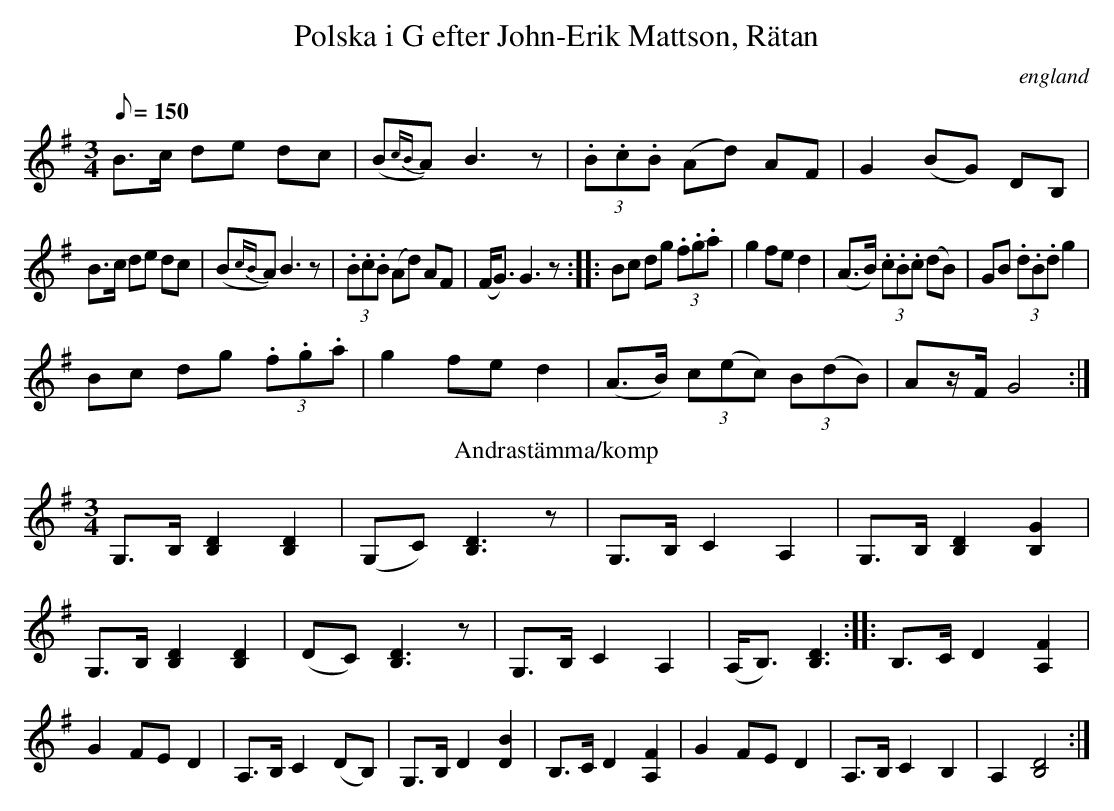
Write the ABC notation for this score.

X:1
T:Polska i G efter John-Erik Mattson, Rätan
O:england
M:3/4
L:1/8
Q:150
K:G
B>c de dc|(B{cB}A) B3 z|(3.B.c.B (Ad) AF|G2 (BG) DB,|
B>c de dc|(B{cB}A) B3 z|(3.B.c.B (Ad) AF|(F<G) G3 z::\
Bc dg (3.f.g.a|g2 fe d2|(A>B) (3.c.B.c (dB)|GB (3.d.B.d g2|
Bc dg (3.f.g.a|g2 fe d2|(A>B) (3 c(ec) (3B(dB)|Az/F/ G4:|\
T:Andrastämma/komp
G,>B, [B,2D2] [B,2D2]|(G,C) [B,3D3]z|G,>B, C2 A,2|G,>B,[B,2D2][B,2G2]|\
G,>B, [B,2D2] [B,2D2]|(DC) [B,3D3]z|G,>B, C2 A,2|(A,<B,)[B,3D3]::\
B,>C D2 [A,2F2]|G2 FE D2|A,>B, C2 (DB,)|G,>B, D2 [D2B2]|\
B,>C D2 [A,2F2]|G2 FE D2|A,>B, C2 B,2|A,2 [B,4D4]:|
